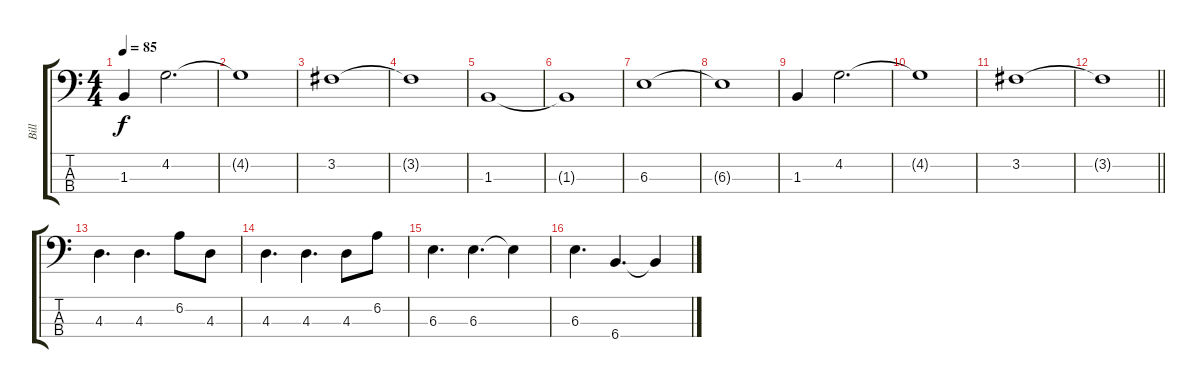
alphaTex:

\track ("Bill" "Bill") {instrument electricbassfinger}
\staff {score tabs}
\tuning (Ab2 Eb2 Bb1 F1) {hide}
\ts (4 4)
\tempo 85
\clef f4
\ks c
1.3.4{dy f} 4.2.2{d} |
4.2{t}.1 |
3.2.1 |
3.2{t}.1 |
1.3.1 |
1.3{t}.1 |
6.3.1 |
6.3{t}.1 |
1.3.4 4.2.2{d} |
4.2{t}.1 |
3.2.1 |
\barLineRight lightlight
3.2{t}.1 |
4.3.4{d} 4.3.4{d} 6.2.8 4.3.8 |
4.3.4{d} 4.3.4{d} 4.3.8 6.2.8 |
6.3.4{d} 6.3.4{d} 6.3{t}.4 |
6.3.4{d} 6.4.4{d} 6.4{t}.4
